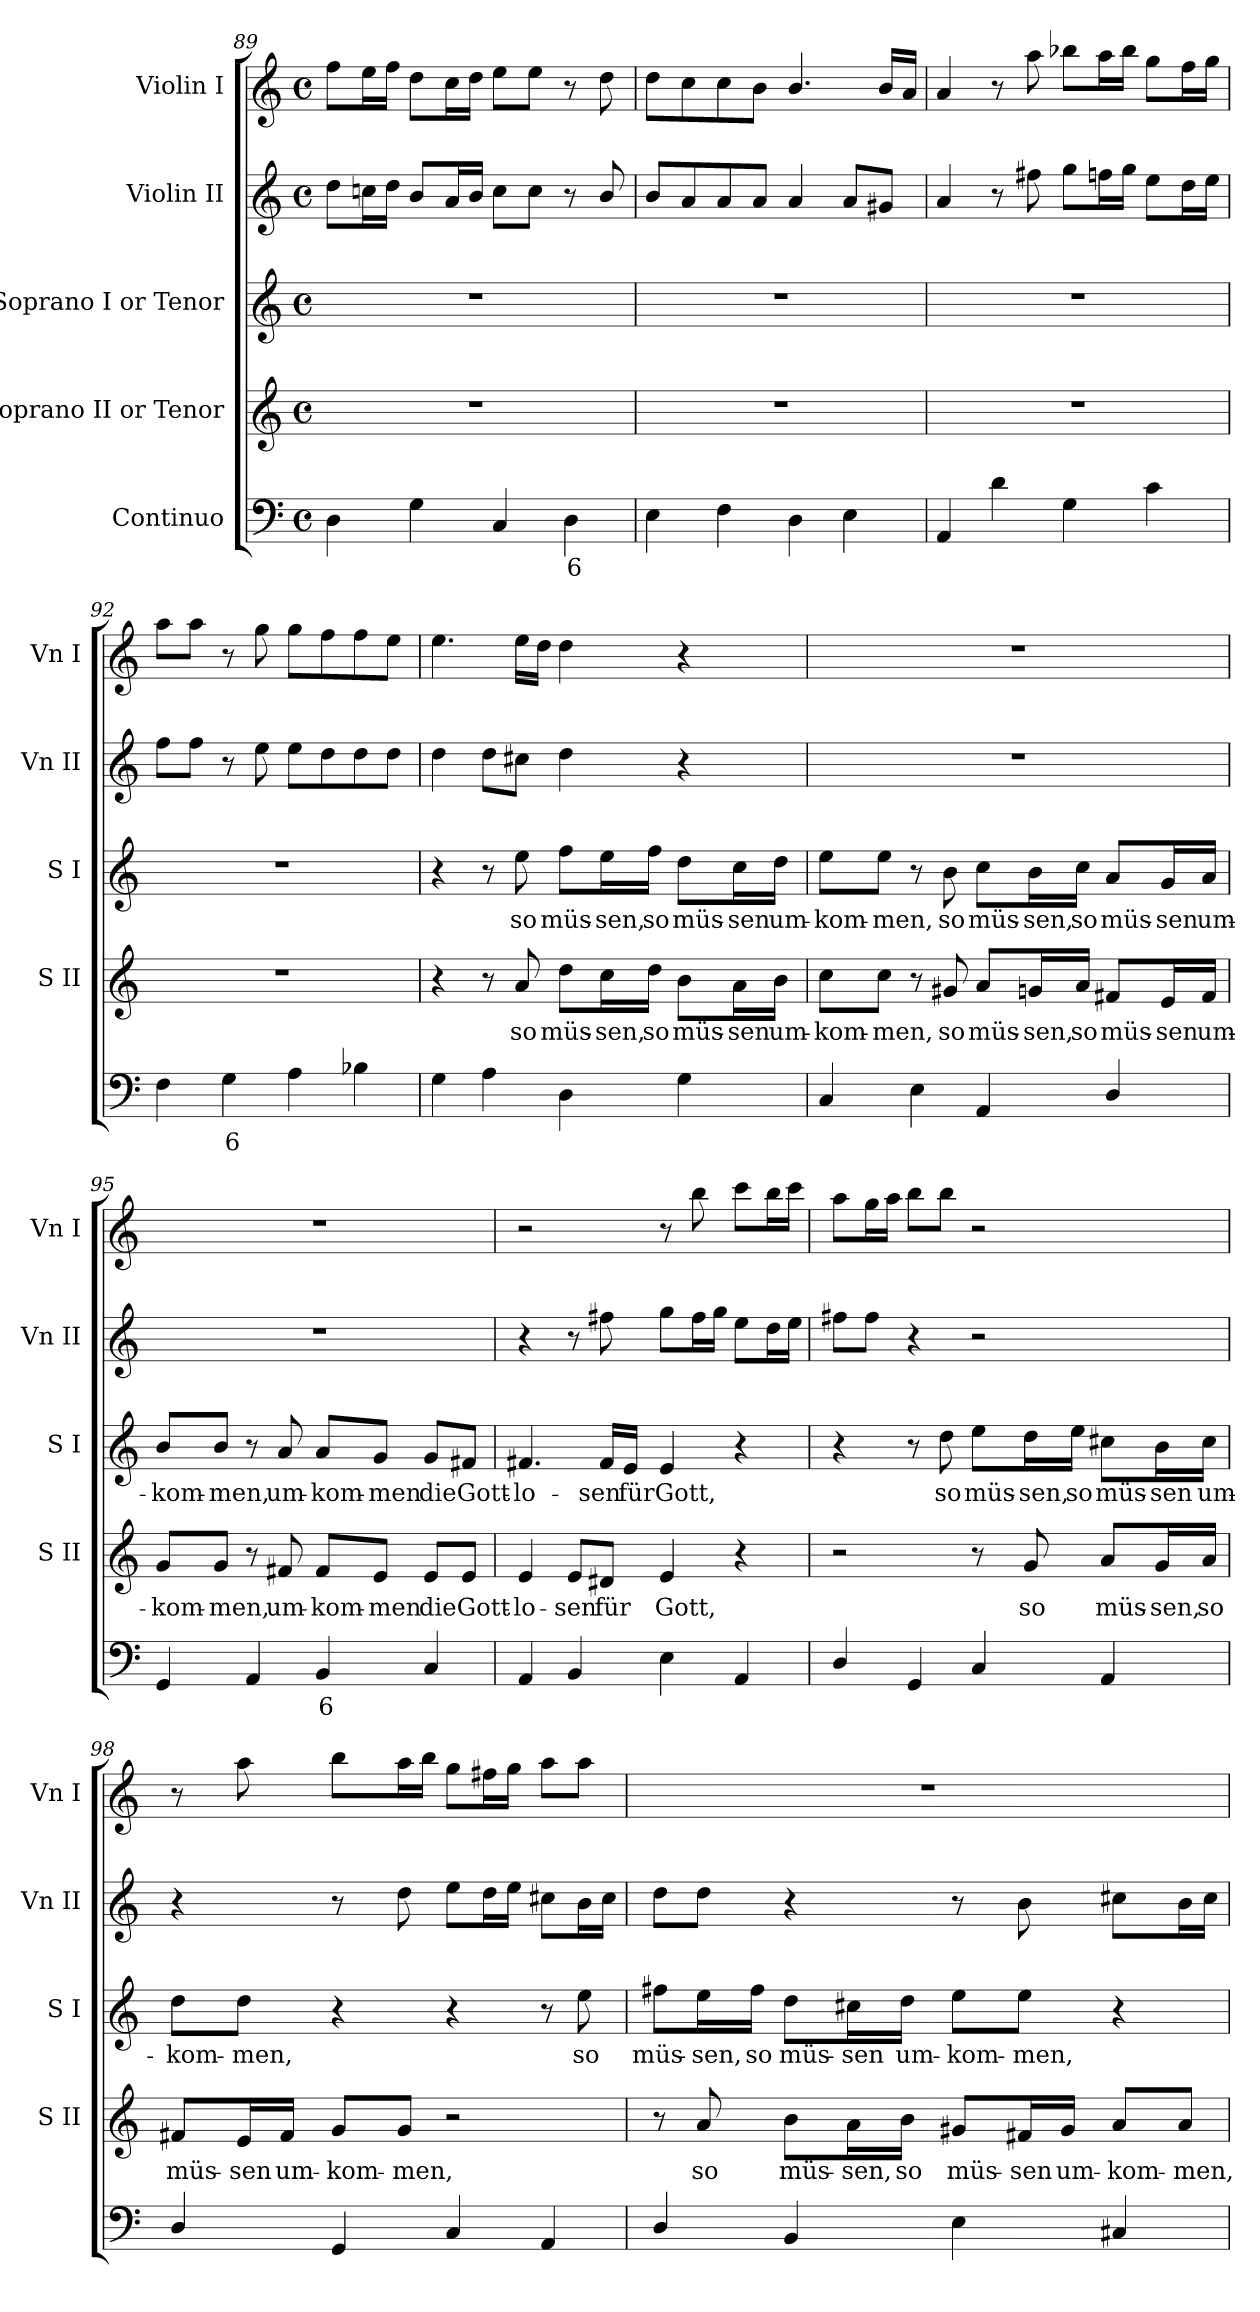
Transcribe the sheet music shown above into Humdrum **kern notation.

**kern	**text	**kern	**text	**kern	**text	**kern	**kern
*part5	*part5	*part4	*part4	*part3	*part3	*part2	*part1
*staff5	*staff5	*staff4	*staff4	*staff3	*staff3	*staff2	*staff1
*I"Continuo	*	*I"Soprano II or Tenor	*	*I"Soprano I or Tenor	*	*I"Violin II	*I"Violin I
*	*	*I'S II	*	*I'S I	*	*I'Vn II	*I'Vn I
!!LO:LB:g=z
*clefF4	*	*clefG2	*	*clefG2	*	*clefG2	*clefG2
*k[]	*	*k[]	*	*k[]	*	*k[]	*k[]
*C:	*	*C:	*	*C:	*	*C:	*C:
*M4/4	*	*M4/4	*	*M4/4	*	*M4/4	*M4/4
*met(c)	*	*met(c)	*	*met(c)	*	*met(c)	*met(c)
=89	=89	=89	=89	=89	=89	=89	=89
4D	.	1r	.	1r	.	8ddL	8ffL
.	.	.	.	.	.	16ccnL	16eeL
.	.	.	.	.	.	16ddJJ	16ffJJ
4G	.	.	.	.	.	8bL	8ddL
.	.	.	.	.	.	16aL	16ccL
.	.	.	.	.	.	16bJJ	16ddJJ
4C	.	.	.	.	.	8ccL	8eeL
.	.	.	.	.	.	8ccJ	8eeJ
!	!LO:LY:b	!	!	!	!	!	!
4D	6	.	.	.	.	8r	8r
.	.	.	.	.	.	8b/	8dd
=90	=90	=90	=90	=90	=90	=90	=90
4E	.	1r	.	1r	.	8bL	8ddL
.	.	.	.	.	.	8a	8cc
4F	.	.	.	.	.	8a	8cc
.	.	.	.	.	.	8aJ	8bJ
4D	.	.	.	.	.	4a	4.b/
4E	.	.	.	.	.	8aL	.
.	.	.	.	.	.	8g#XJ	16bLL
.	.	.	.	.	.	.	16aJJ
=91	=91	=91	=91	=91	=91	=91	=91
4AA	.	1r	.	1r	.	4a	4a
4d	.	.	.	.	.	8r	8r
.	.	.	.	.	.	8ff#X	8aa
4G	.	.	.	.	.	8ggL	8bb-XL
.	.	.	.	.	.	16ffnL	16aaL
.	.	.	.	.	.	16ggJJ	16bb-JJ
4c	.	.	.	.	.	8eeL	8ggL
.	.	.	.	.	.	16ddL	16ffL
.	.	.	.	.	.	16eeJJ	16ggJJ
=92	=92	=92	=92	=92	=92	=92	=92
4F	.	1r	.	1r	.	8ffL	8aaL
.	.	.	.	.	.	8ffJ	8aaJ
!	!LO:LY:b	!	!	!	!	!	!
4G	6	.	.	.	.	8r	8r
.	.	.	.	.	.	8ee	8gg
4A	.	.	.	.	.	8eeL	8ggL
.	.	.	.	.	.	8dd	8ff
4B-X	.	.	.	.	.	8dd	8ff
.	.	.	.	.	.	8ddJ	8eeJ
=93	=93	=93	=93	=93	=93	=93	=93
4G	.	4r	.	4r	.	4dd	4.ee
4A	.	8r	.	8r	.	8ddL	.
!	!	!	!LO:LY:b	!	!LO:LY:b	!	!
.	.	8a	so	8ee	so	8cc#XJ	16eeLL
.	.	.	.	.	.	.	16ddJJ
!	!	!	!LO:LY:b	!	!LO:LY:b	!	!
4D	.	8dd\L	müs-	8ff\L	müs-	4dd	4dd
!	!	!	!LO:LY:b	!	!LO:LY:b	!	!
.	.	16cc\L	-sen,	16ee\L	-sen,	.	.
!	!	!	!LO:LY:b	!	!LO:LY:b	!	!
.	.	16dd\JJ	so	16ff\JJ	so	.	.
!	!	!	!LO:LY:b	!	!LO:LY:b	!	!
4G	.	8b\L	müs-	8dd\L	müs-	4r	4r
!	!	!	!LO:LY:b	!	!LO:LY:b	!	!
.	.	16a\L	-sen	16cc\L	-sen	.	.
!	!	!	!LO:LY:b	!	!LO:LY:b	!	!
.	.	16b\JJ	um-	16dd\JJ	um-	.	.
!!LO:LB:g=z
=94	=94	=94	=94	=94	=94	=94	=94
!	!	!	!LO:LY:b	!	!LO:LY:b	!	!
4C	.	8cc\L	-kom-	8ee\L	-kom-	1r	1r
!	!	!	!LO:LY:b	!	!LO:LY:b	!	!
.	.	8cc\J	-men,	8ee\J	-men,	.	.
4E	.	8r	.	8r	.	.	.
!	!	!	!LO:LY:b	!	!LO:LY:b	!	!
.	.	8g#X	so	8b	so	.	.
!	!	!	!LO:LY:b	!	!LO:LY:b	!	!
4AA	.	8a/L	müs-	8cc\L	müs-	.	.
!	!	!	!LO:LY:b	!	!LO:LY:b	!	!
.	.	16gn/L	-sen,	16b\L	-sen,	.	.
!	!	!	!LO:LY:b	!	!LO:LY:b	!	!
.	.	16a/JJ	so	16cc\JJ	so	.	.
!	!	!	!LO:LY:b	!	!LO:LY:b	!	!
4D/	.	8f#X/L	müs-	8a/L	müs-	.	.
!	!	!	!LO:LY:b	!	!LO:LY:b	!	!
.	.	16e/L	-sen	16g/L	-sen	.	.
!	!	!	!LO:LY:b	!	!LO:LY:b	!	!
.	.	16f#/JJ	um-	16a/JJ	um-	.	.
=95	=95	=95	=95	=95	=95	=95	=95
!	!	!	!LO:LY:b	!	!LO:LY:b	!	!
4GG	.	8g/L	-kom-	8b/L	-kom-	1r	1r
!	!	!	!LO:LY:b	!	!LO:LY:b	!	!
.	.	8g/J	-men,	8b/J	-men,	.	.
4AA	.	8r	.	8r	.	.	.
!	!	!	!LO:LY:b	!	!LO:LY:b	!	!
.	.	8f#X	um-	8a	um-	.	.
!	!LO:LY:b	!	!LO:LY:b	!	!LO:LY:b	!	!
4BB	6	8f#/L	-kom-	8a/L	-kom-	.	.
!	!	!	!LO:LY:b	!	!LO:LY:b	!	!
.	.	8e/J	-men	8g/J	-men	.	.
!	!	!	!LO:LY:b	!	!LO:LY:b	!	!
4C	.	8e/L	die	8g/L	die	.	.
!	!	!	!LO:LY:b	!	!LO:LY:b	!	!
.	.	8e/J	Gott-	8f#X/J	Gott-	.	.
=96	=96	=96	=96	=96	=96	=96	=96
!	!	!	!LO:LY:b	!	!LO:LY:b	!	!
4AA	.	4e	-lo-	4.f#X	-lo-	4r	2r
!	!	!	!LO:LY:b	!	!	!	!
4BB	.	8e/L	-sen	.	.	8r	.
!	!	!	!LO:LY:b	!	!LO:LY:b	!	!
.	.	8d#X/J	für	16f#/LL	-sen	8ff#X	.
!	!	!	!	!	!LO:LY:b	!	!
.	.	.	.	16e/JJ	für	.	.
!	!	!	!LO:LY:b	!	!LO:LY:b	!	!
4E	.	4e	Gott,	4e	Gott,	8ggL	8r
.	.	.	.	.	.	16ff#L	8bb
.	.	.	.	.	.	16ggJJ	.
4AA	.	4r	.	4r	.	8eeL	8cccL
.	.	.	.	.	.	16ddL	16bbL
.	.	.	.	.	.	16eeJJ	16cccJJ
!!LO:LB:g=z
=97	=97	=97	=97	=97	=97	=97	=97
4D/	.	2r	.	4r	.	8ff#XL	8aaL
.	.	.	.	.	.	8ff#J	16ggL
.	.	.	.	.	.	.	16aaJJ
4GG	.	.	.	8r	.	4r	8bbL
!	!	!	!	!	!LO:LY:b	!	!
.	.	.	.	8dd	so	.	8bbJ
!	!	!	!	!	!LO:LY:b	!	!
4C	.	8r	.	8ee\L	müs-	2r	2r
!	!	!	!LO:LY:b	!	!LO:LY:b	!	!
.	.	8g	so	16dd\L	-sen,	.	.
!	!	!	!	!	!LO:LY:b	!	!
.	.	.	.	16ee\JJ	so	.	.
!	!	!	!LO:LY:b	!	!LO:LY:b	!	!
4AA	.	8a/L	müs-	8cc#X\L	müs-	.	.
!	!	!	!LO:LY:b	!	!LO:LY:b	!	!
.	.	16g/L	-sen,	16b\L	-sen	.	.
!	!	!	!LO:LY:b	!	!LO:LY:b	!	!
.	.	16a/JJ	so	16cc#\JJ	um-	.	.
=98	=98	=98	=98	=98	=98	=98	=98
!	!	!	!LO:LY:b	!	!LO:LY:b	!	!
4D/	.	8f#X/L	müs-	8dd\L	-kom-	4r	8r
!	!	!	!LO:LY:b	!	!LO:LY:b	!	!
.	.	16e/L	-sen	8dd\J	-men,	.	8aa
!	!	!	!LO:LY:b	!	!	!	!
.	.	16f#/JJ	um-	.	.	.	.
!	!	!	!LO:LY:b	!	!	!	!
4GG	.	8g/L	-kom-	4r	.	8r	8bbL
!	!	!	!LO:LY:b	!	!	!	!
.	.	8g/J	-men,	.	.	8dd	16aaL
.	.	.	.	.	.	.	16bbJJ
4C	.	2r	.	4r	.	8eeL	8ggL
.	.	.	.	.	.	16ddL	16ff#XL
.	.	.	.	.	.	16eeJJ	16ggJJ
4AA	.	.	.	8r	.	8cc#XL	8aaL
!	!	!	!	!	!LO:LY:b	!	!
.	.	.	.	8ee	so	16bL	8aaJ
.	.	.	.	.	.	16cc#JJ	.
!!LO:LB:g=z
=99	=99	=99	=99	=99	=99	=99	=99
!	!	!	!	!	!LO:LY:b	!	!
4D/	.	8r	.	8ff#X\L	müs-	8ddL	1r
!	!	!	!LO:LY:b	!	!LO:LY:b	!	!
.	.	8a	so	16ee\L	-sen,	8ddJ	.
!	!	!	!	!	!LO:LY:b	!	!
.	.	.	.	16ff#\JJ	so	.	.
!	!	!	!LO:LY:b	!	!LO:LY:b	!	!
4BB	.	8b\L	müs-	8dd\L	müs-	4r	.
!	!	!	!LO:LY:b	!	!LO:LY:b	!	!
.	.	16a\L	-sen,	16cc#X\L	-sen	.	.
!	!	!	!LO:LY:b	!	!LO:LY:b	!	!
.	.	16b\JJ	so	16dd\JJ	um-	.	.
!	!	!	!LO:LY:b	!	!LO:LY:b	!	!
4E	.	8g#X/L	müs-	8ee\L	-kom-	8r	.
!	!	!	!LO:LY:b	!	!LO:LY:b	!	!
.	.	16f#X/L	-sen	8ee\J	-men,	8b	.
!	!	!	!LO:LY:b	!	!	!	!
.	.	16g#/JJ	um-	.	.	.	.
!	!	!	!LO:LY:b	!	!	!	!
4C#X	.	8a/L	-kom-	4r	.	8cc#XL	.
!	!	!	!LO:LY:b	!	!	!	!
.	.	8a/J	-men,	.	.	16bL	.
.	.	.	.	.	.	16cc#JJ	.
=	=	=	=	=	=	=	=
*-	*-	*-	*-	*-	*-	*-	*-
